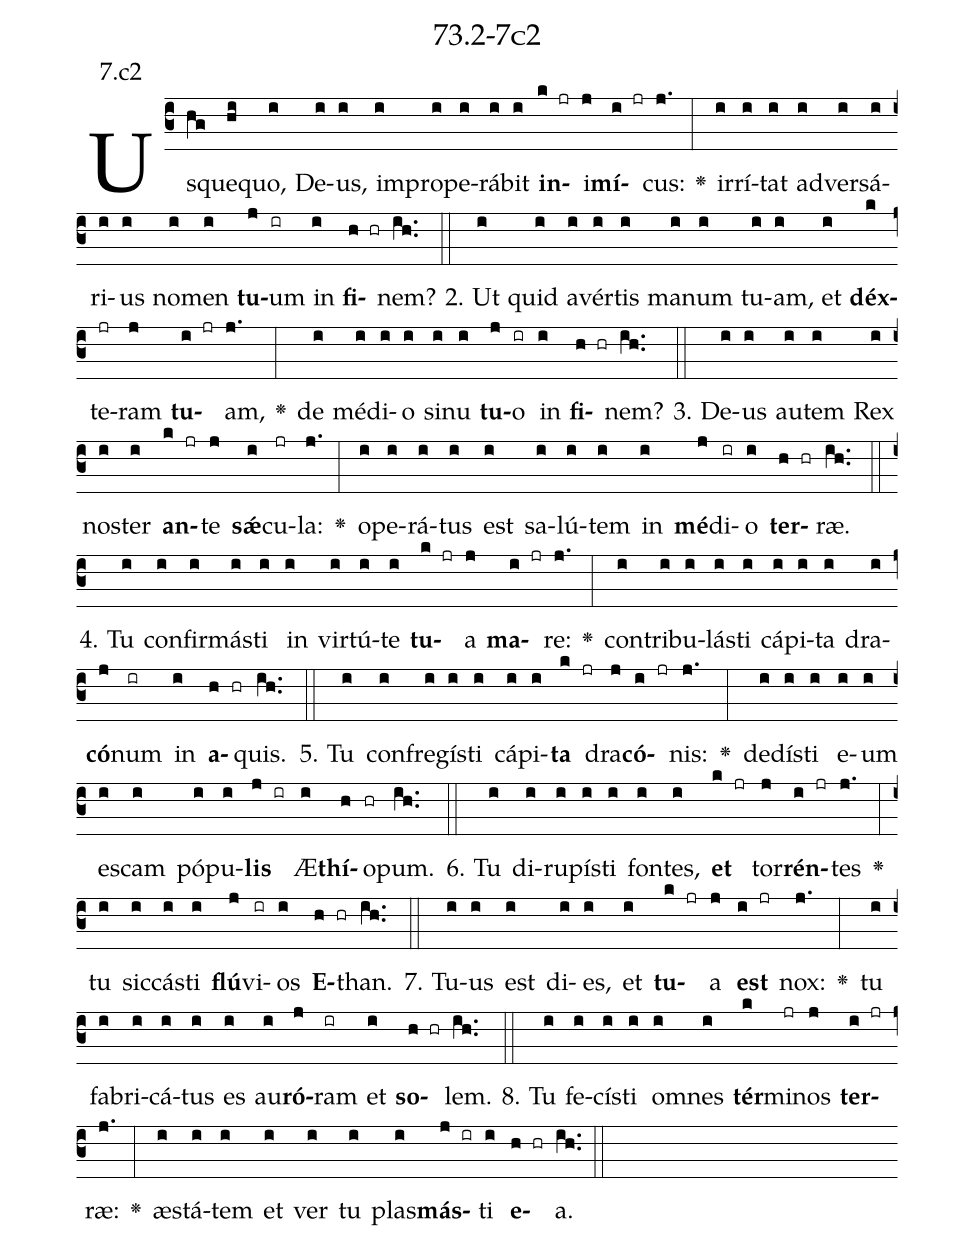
name: 73.2-7c2;
annotation: 7.c2;
%%
(c3)Us(hg)que(hi)quo,(i) De(i)us,(i) im(i)pro(i)pe(i)rá(i)bit(i) <b>in</b>(k jr)i(j)<b>mí</b>(i jr)cus:(j.) <v>\greheightstar</v>(:) ir(i)rí(i)tat(i) ad(i)ver(i)sá(i)ri(i)us(i) no(i)men(i) <b>tu</b>(j)um(ir) in(i) <b>fi</b>(h hr)nem?(ih..) (::)
2. Ut(i) quid(i) a(i)vér(i)tis(i) ma(i)num(i) tu(i)am,(i) et(i) <b>déx</b>(k)te(jr)ram(j) <b>tu</b>(i jr)am,(j.) <v>\greheightstar</v>(:) de(i) mé(i)di(i)o(i) si(i)nu(i) <b>tu</b>(j)o(ir) in(i) <b>fi</b>(h hr)nem?(ih..) (::)
3. De(i)us(i) au(i)tem(i) Rex(i) nos(i)ter(i) <b>an</b>(k jr)te(j) <b>sǽ</b>(i)cu(jr)la:(j.) <v>\greheightstar</v>(:) o(i)pe(i)rá(i)tus(i) est(i) sa(i)lú(i)tem(i) in(i) <b>mé</b>(j)di(ir)o(i) <b>ter</b>(h hr)ræ.(ih..) (::)
4. Tu(i) con(i)fir(i)más(i)ti(i) in(i) vir(i)tú(i)te(i) <b>tu</b>(k jr)a(j) <b>ma</b>(i jr)re:(j.) <v>\greheightstar</v>(:) con(i)tri(i)bu(i)lás(i)ti(i) cá(i)pi(i)ta(i) dra(i)<b>có</b>(j)num(ir) in(i) <b>a</b>(h hr)quis.(ih..) (::)
5. Tu(i) con(i)fre(i)gís(i)ti(i) cá(i)pi(i)<b>ta</b>(k jr) dra(j)<b>có</b>(i jr)nis:(j.) <v>\greheightstar</v>(:) de(i)dís(i)ti(i) e(i)um(i) es(i)cam(i) pó(i)pu(i)<b>lis</b>(j ir) Æ(i)<b>thí</b>(h)o(hr)pum.(ih..) (::)
6. Tu(i) di(i)ru(i)pís(i)ti(i) fon(i)tes,(i) <b>et</b>(k jr) tor(j)<b>rén</b>(i jr)tes(j.) <v>\greheightstar</v>(:) tu(i) sic(i)cás(i)ti(i) <b>flú</b>(j)vi(ir)os(i) <b>E</b>(h hr)than.(ih..) (::)
7. Tu(i)us(i) est(i) di(i)es,(i) et(i) <b>tu</b>(k jr)a(j) <b>est</b>(i jr) nox:(j.) <v>\greheightstar</v>(:) tu(i) fa(i)bri(i)cá(i)tus(i) es(i) au(i)<b>ró</b>(j)ram(ir) et(i) <b>so</b>(h hr)lem.(ih..) (::)
8. Tu(i) fe(i)cís(i)ti(i) om(i)nes(i) <b>tér</b>(k)mi(jr)nos(j) <b>ter</b>(i jr)ræ:(j.) <v>\greheightstar</v>(:) æs(i)tá(i)tem(i) et(i) ver(i) tu(i) plas(i)<b>más</b>(j ir)ti(i) <b>e</b>(h hr)a.(ih..) (::)
